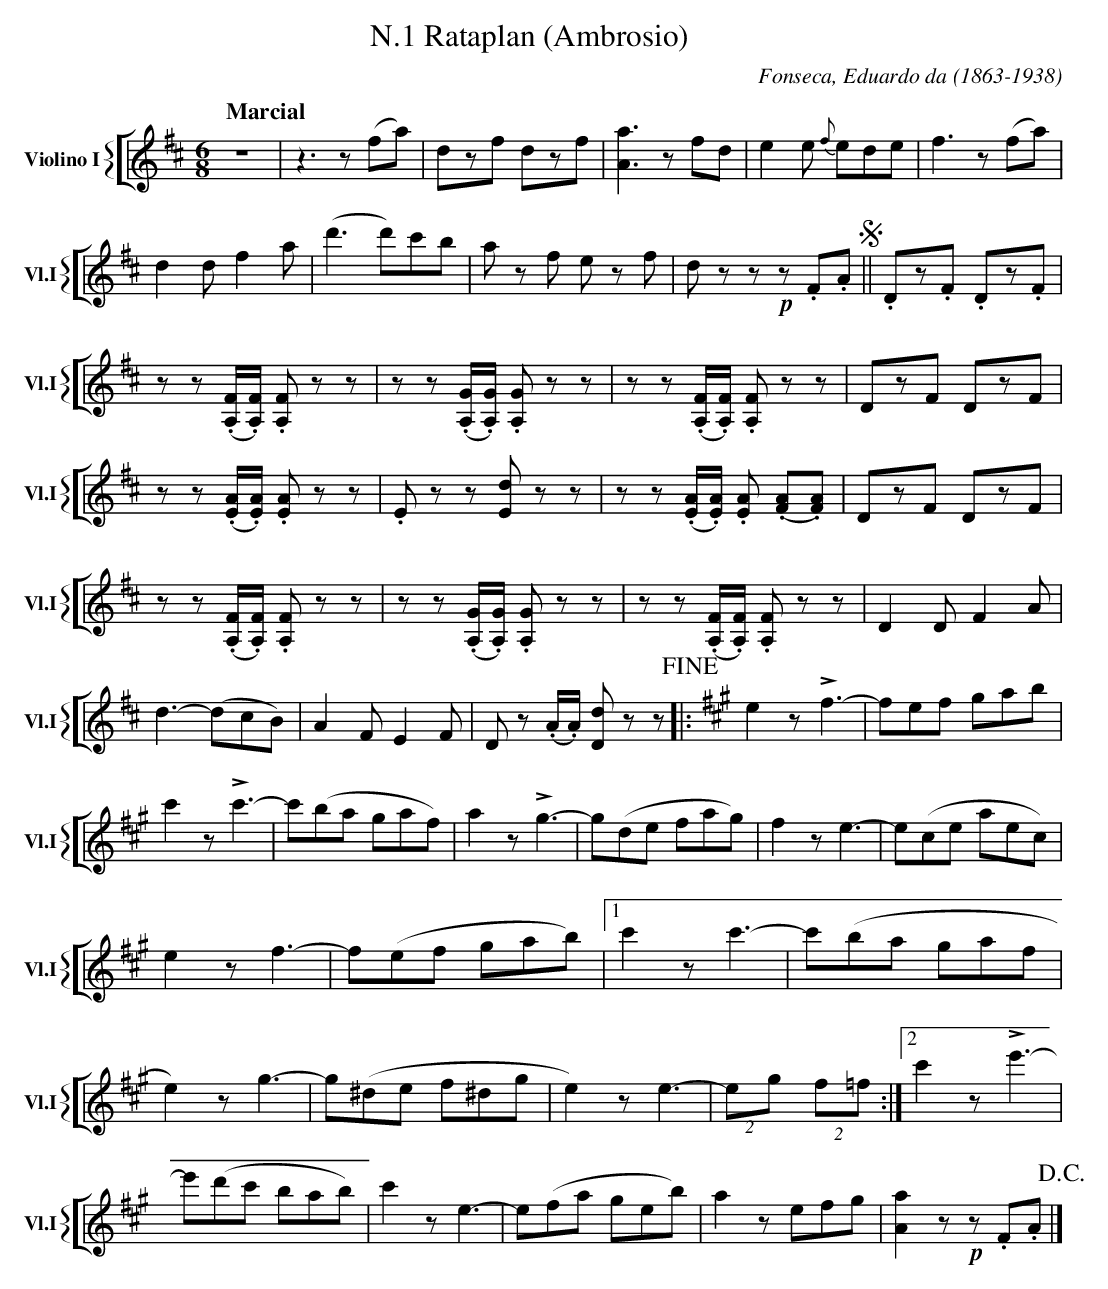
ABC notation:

X:1
T:N.1 Rataplan (Ambrosio)
C:Fonseca, Eduardo da (1863-1938)
M:6/8
L:1/8
K:D
V: 2 clef=treble name="Violino I" sname="Vl.I"
%%staves [{ 2 }]
[Q:"Marcial"]
   z6 | z3 z(fa) | dzf dzf | [Aa]3 zfd | e2 e {f}ede | f3 z (fa) | d2d f2a | (d'3 d')c'b | a z f  e z f  | \
   d z z !p! z .F.A  !segno!|| .Dz.F .Dz.F | zz(.[A,F]/.[A,F]/) .[A,F]zz |  zz(.[A,G]/.[A,G]/) .[A,G]zz | \
   zz(.[A,F]/.[A,F]/) .[A,F]zz | DzF DzF |  zz(.[EA]/.[EA]/) .[EA]zz | .Ezz [Ed]zz | \
   zz(.[EA]/.[EA]/) .[EA] .[(FA].[F)A] | DzF DzF | zz(.[A,F]/.[A,F]/) .[A,F]zz |  zz(.[A,G]/.[A,G]/) .[A,G]zz | \
   zz(.[A,F]/.[A,F]/) .[A,F]zz | D2D F2A | d3-(dcB) | A2FE2F | Dz (.A/.A/) [Dd]zz !fine!|: \
   [K:A] e2z!>!f3- | fef gab | c'2z !>!c'3- | c'(ba gaf) | a2z !>!g3- | g(de fag) | \
   f2z e3-|e(ce aec)| e2z f3-|f(ef gab) |[1 c'2z c'3-|c'(ba gaf|e2)z g3-|g(^de f^dg | e2)z e3-| (2:3eg (2:3f=f :|2 \
   c'2z!>!e'3-|e'(d'c' bab)|c'2ze3-|e(fa geb) | a2z efg| [Aa]2z !p!z.F.A !D.C.!|]
